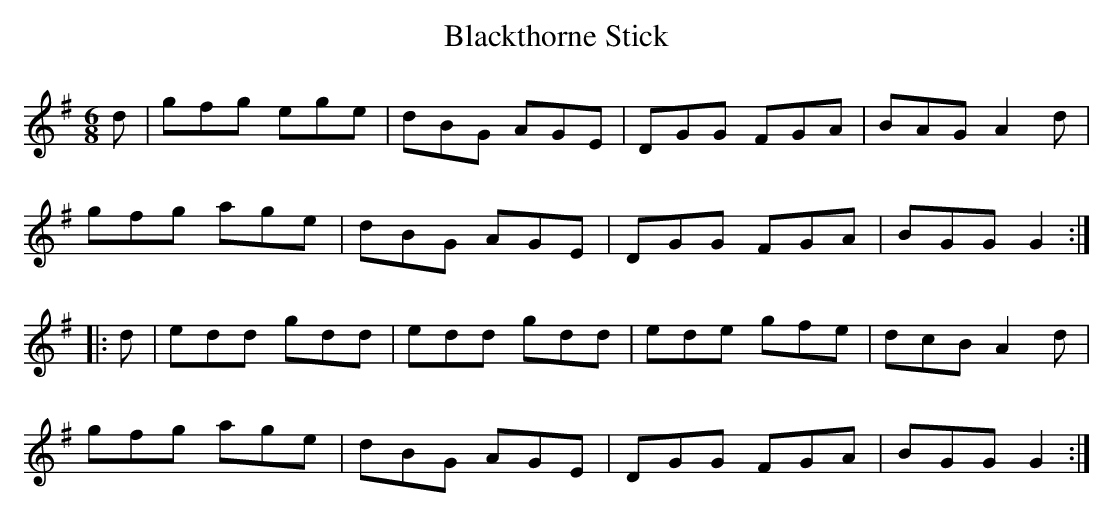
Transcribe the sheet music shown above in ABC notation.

X:1
T:Blackthorne Stick
M:6/8
L:1/8
K:G
d | gfg ege | dBG AGE | DGG FGA | BAG A2d |
gfg age | dBG AGE | DGG FGA | BGG G2 ::
d | edd gdd | edd gdd | ede gfe | dcB A2d |
gfg age | dBG AGE | DGG FGA | BGG G2 :|
